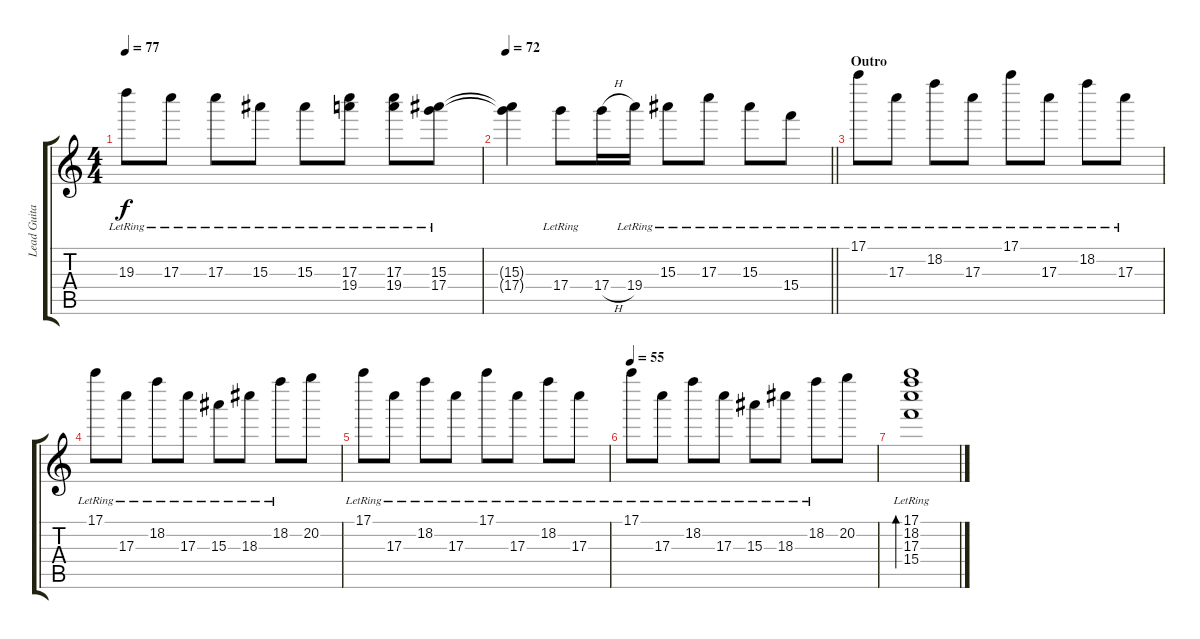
\track ("Lead Guitar 1" "Lead Guita") {instrument electricguitarjazz}
\staff {score tabs}
\tuning (E5 B4 G4 D4 A3 E3) {hide}
\ts (4 4)
\tempo 77
\clef g2
\ks c
19.3{lr}.8{dy f} 17.3{lr}.8 17.3{lr}.8 15.3{lr}.8 15.3{lr}.8 (17.3{lr} 19.4{lr}).8 (17.3{lr} 19.4{lr}).8 (15.3{lr} 17.4{lr}).8 |
\tempo 72
\barLineRight lightlight
(15.3{t} 17.4{t}).4 17.4{lr}.8 17.4{h}.16 19.4{lr}.16 15.3{lr}.8 17.3{lr}.8 15.3{lr}.8 15.4{lr}.8 |
\section ("" "Outro")
17.1{lr}.8 17.3{lr}.8 18.2{lr}.8 17.3{lr}.8 17.1{lr}.8 17.3{lr}.8 18.2{lr}.8 17.3{lr}.8 |
17.1{lr}.8 17.3{lr}.8 18.2{lr}.8 17.3{lr}.8 15.3{lr}.8 18.3{lr}.8 18.2{lr}.8 20.2.8 |
17.1{lr}.8 17.3{lr}.8 18.2{lr}.8 17.3{lr}.8 17.1{lr}.8 17.3{lr}.8 18.2{lr}.8 17.3{lr}.8 |
\tempo 55
17.1{lr}.8 17.3{lr}.8 18.2{lr}.8 17.3{lr}.8 15.3{lr}.8 18.3{lr}.8 18.2{lr}.8 20.2.8 |
(17.1{lr} 18.2{lr} 17.3{lr} 15.4{lr}).1{bd 240}
